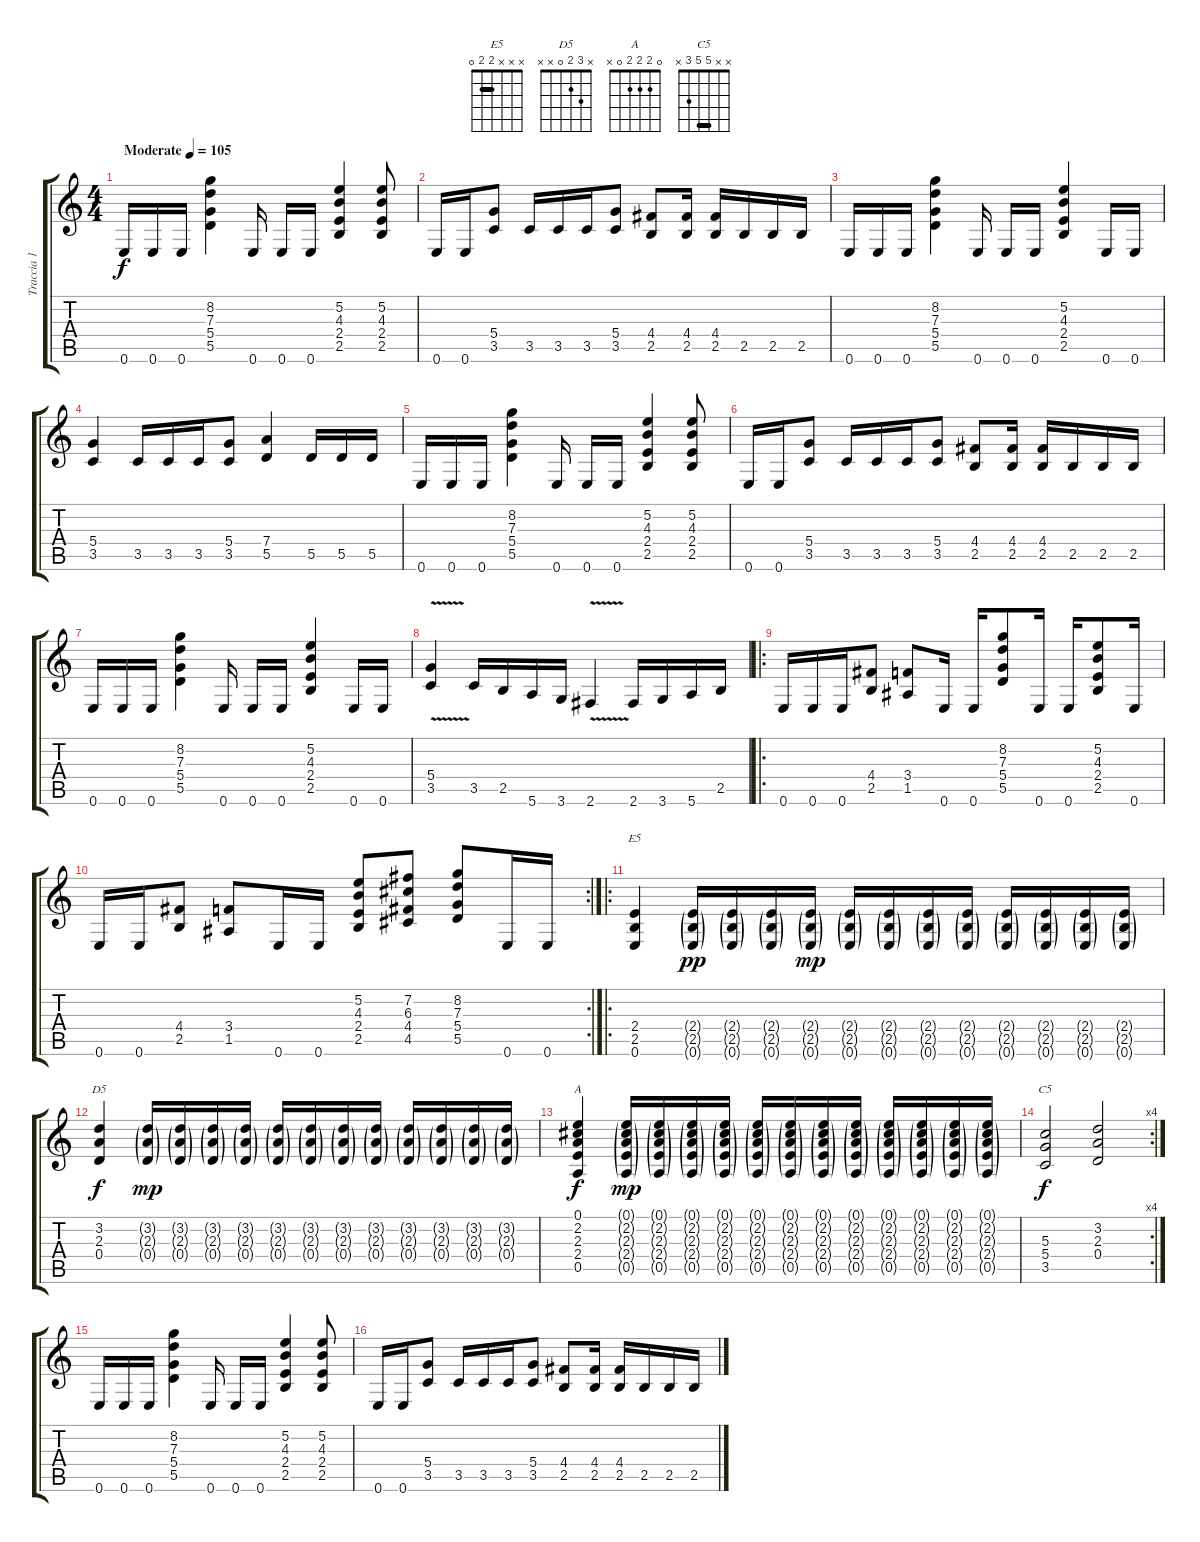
\track ("Traccia 1" "Traccia 1") {instrument distortionguitar}
\staff {score tabs}
\tuning (E4 B3 G3 D3 A2 E2) {hide}
\chord ("E5" x x x 2 2 0) {barre 2}
\chord ("D5" x 3 2 0 x x)
\chord ("A" 0 2 2 2 0 x)
\chord ("C5" x x 5 5 3 x) {barre 5}
\ts (4 4)
\tempo (105 "Moderate")
\clef g2
\ks c
0.6.16{dy f instrument distortionguitar} 0.6.16 0.6.16 (8.2 7.3 5.4 5.5).4 0.6.16 0.6.16 0.6.16 (5.2 4.3 2.4 2.5).4 (5.2 4.3 2.4 2.5).8 |
0.6.16 0.6.16 (5.4 3.5).8 3.5.16 3.5.16 3.5.16 (5.4 3.5).8 (4.4 2.5).8 (4.4 2.5).16 (4.4 2.5).16 2.5.16 2.5.16 2.5.16 |
0.6.16 0.6.16 0.6.16 (8.2 7.3 5.4 5.5).4 0.6.16 0.6.16 0.6.16 (5.2 4.3 2.4 2.5).4 0.6.16 0.6.16 |
(5.4 3.5).4 3.5.16 3.5.16 3.5.16 (5.4 3.5).8 (7.4 5.5).4 5.5.16 5.5.16 5.5.16 |
0.6.16 0.6.16 0.6.16 (8.2 7.3 5.4 5.5).4 0.6.16 0.6.16 0.6.16 (5.2 4.3 2.4 2.5).4 (5.2 4.3 2.4 2.5).8 |
0.6.16 0.6.16 (5.4 3.5).8 3.5.16 3.5.16 3.5.16 (5.4 3.5).8 (4.4 2.5).8 (4.4 2.5).16 (4.4 2.5).16 2.5.16 2.5.16 2.5.16 |
0.6.16 0.6.16 0.6.16 (8.2 7.3 5.4 5.5).4 0.6.16 0.6.16 0.6.16 (5.2 4.3 2.4 2.5).4 0.6.16 0.6.16 |
(5.4{v} 3.5).4 3.5.16 2.5.16 5.6.16 3.6.16 2.6{v}.4 2.6.16 3.6.16 5.6.16 2.5.16 |
\ro
0.6.16 0.6.16 0.6.16 (4.4 2.5).8 (3.4 1.5).8 0.6.16 0.6.16 (8.2 7.3 5.4 5.5).8 0.6.16 0.6.16 (5.2 4.3 2.4 2.5).8 0.6.16 |
\rc 2
0.6.16 0.6.16 (4.4 2.5).8 (3.4 1.5).8 0.6.16 0.6.16 (5.2 4.3 2.4 2.5).8 (7.2 6.3 4.4 4.5).8 (8.2 7.3 5.4 5.5).8 0.6.16 0.6.16 |
\ro
(2.4 2.5 0.6).4{ch "E5"} (2.4{g} 2.5{g} 0.6{g}).16{dy pp} (2.4{g} 2.5{g} 0.6{g}).16 (2.4{g} 2.5{g} 0.6{g}).16 (2.4{g} 2.5{g} 0.6{g}).16{dy mp} (2.4{g} 2.5{g} 0.6{g}).16 (2.4{g} 2.5{g} 0.6{g}).16 (2.4{g} 2.5{g} 0.6{g}).16 (2.4{g} 2.5{g} 0.6{g}).16 (2.4{g} 2.5{g} 0.6{g}).16 (2.4{g} 2.5{g} 0.6{g}).16 (2.4{g} 2.5{g} 0.6{g}).16 (2.4{g} 2.5{g} 0.6{g}).16 |
(3.2 2.3 0.4).4{ch "D5" dy f} (3.2{g} 2.3{g} 0.4{g}).16{dy mp} (3.2{g} 2.3{g} 0.4{g}).16 (3.2{g} 2.3{g} 0.4{g}).16 (3.2{g} 2.3{g} 0.4{g}).16 (3.2{g} 2.3{g} 0.4{g}).16 (3.2{g} 2.3{g} 0.4{g}).16 (3.2{g} 2.3{g} 0.4{g}).16 (3.2{g} 2.3{g} 0.4{g}).16 (3.2{g} 2.3{g} 0.4{g}).16 (3.2{g} 2.3{g} 0.4{g}).16 (3.2{g} 2.3{g} 0.4{g}).16 (3.2{g} 2.3{g} 0.4{g}).16 |
(0.1 2.2 2.3 2.4 0.5).4{ch "A" dy f} (0.1{g} 2.2{g} 2.3{g} 2.4{g} 0.5{g}).16{dy mp} (0.1{g} 2.2{g} 2.3{g} 2.4{g} 0.5{g}).16 (0.1{g} 2.2{g} 2.3{g} 2.4{g} 0.5{g}).16 (0.1{g} 2.2{g} 2.3{g} 2.4{g} 0.5{g}).16 (0.1{g} 2.2{g} 2.3{g} 2.4{g} 0.5{g}).16 (0.1{g} 2.2{g} 2.3{g} 2.4{g} 0.5{g}).16 (0.1{g} 2.2{g} 2.3{g} 2.4{g} 0.5{g}).16 (0.1{g} 2.2{g} 2.3{g} 2.4{g} 0.5{g}).16 (0.1{g} 2.2{g} 2.3{g} 2.4{g} 0.5{g}).16 (0.1{g} 2.2{g} 2.3{g} 2.4{g} 0.5{g}).16 (0.1{g} 2.2{g} 2.3{g} 2.4{g} 0.5{g}).16 (0.1{g} 2.2{g} 2.3{g} 2.4{g} 0.5{g}).16 |
\rc 4
(5.3 5.4 3.5).2{ch "C5" dy f} (3.2 2.3 0.4).2 |
0.6.16 0.6.16 0.6.16 (8.2 7.3 5.4 5.5).4 0.6.16 0.6.16 0.6.16 (5.2 4.3 2.4 2.5).4 (5.2 4.3 2.4 2.5).8 |
0.6.16 0.6.16 (5.4 3.5).8 3.5.16 3.5.16 3.5.16 (5.4 3.5).8 (4.4 2.5).8 (4.4 2.5).16 (4.4 2.5).16 2.5.16 2.5.16 2.5.16
